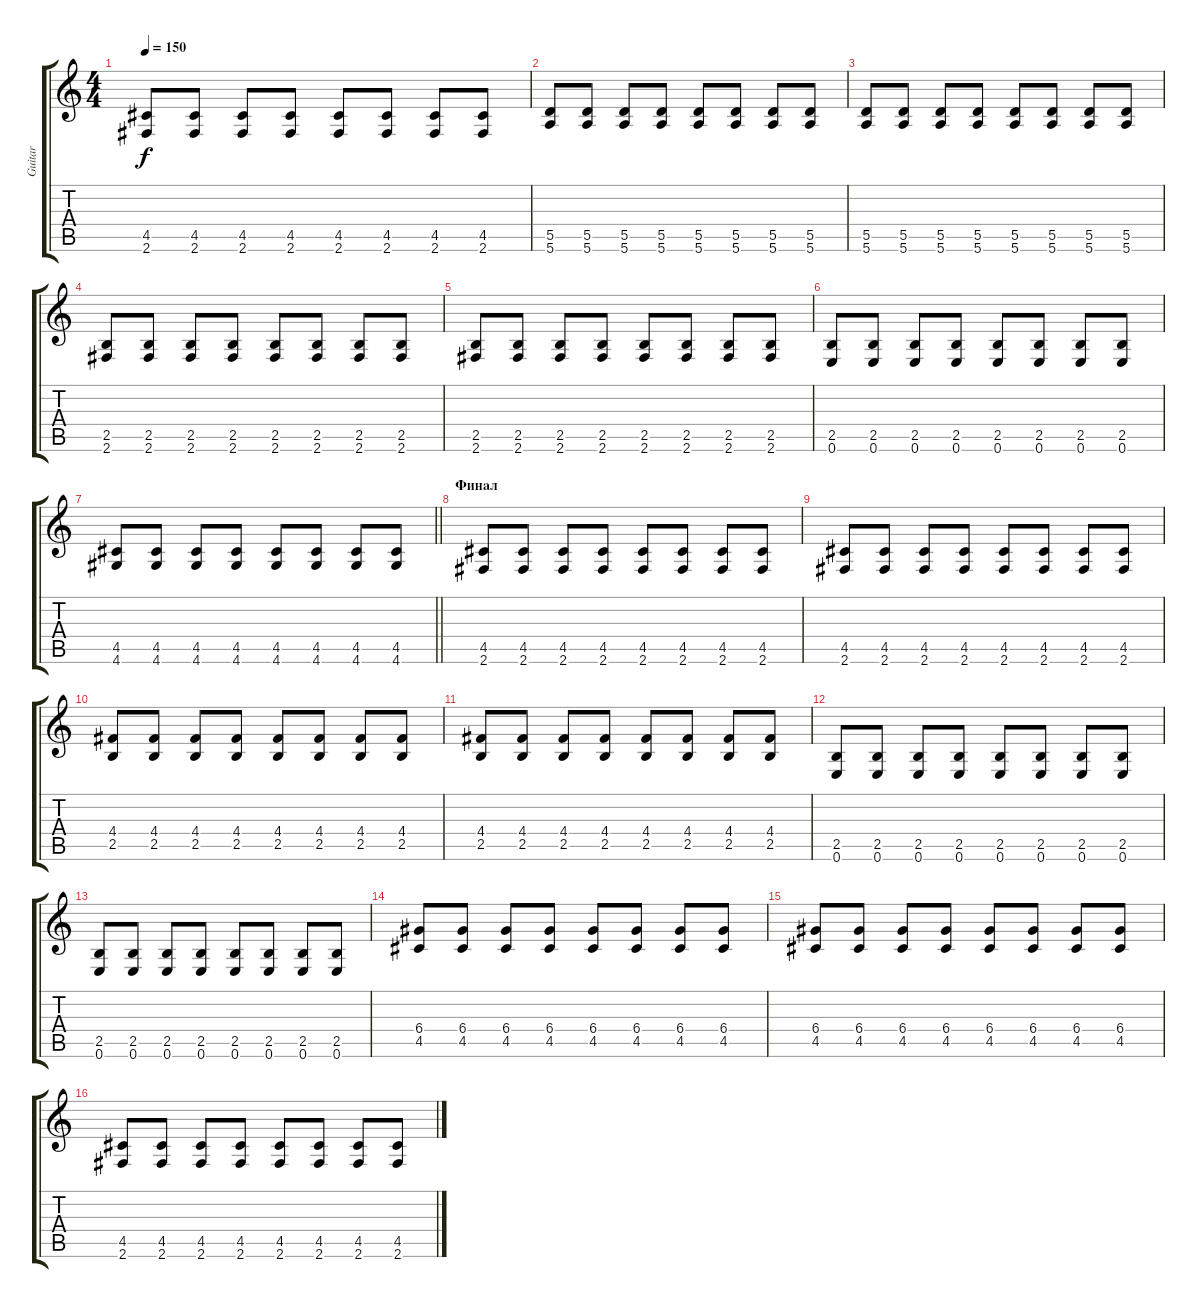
\track ("Guitar" "Guitar") {instrument distortionguitar}
\staff {score tabs}
\tuning (E4 B3 G3 D3 A2 E2) {hide}
\ts (4 4)
\tempo 150
\clef g2
\ks c
(4.5 2.6).8{dy f} (4.5 2.6).8 (4.5 2.6).8 (4.5 2.6).8 (4.5 2.6).8 (4.5 2.6).8 (4.5 2.6).8 (4.5 2.6).8 |
(5.5 5.6).8 (5.5 5.6).8 (5.5 5.6).8 (5.5 5.6).8 (5.5 5.6).8 (5.5 5.6).8 (5.5 5.6).8 (5.5 5.6).8 |
(5.5 5.6).8 (5.5 5.6).8 (5.5 5.6).8 (5.5 5.6).8 (5.5 5.6).8 (5.5 5.6).8 (5.5 5.6).8 (5.5 5.6).8 |
(2.5 2.6).8 (2.5 2.6).8 (2.5 2.6).8 (2.5 2.6).8 (2.5 2.6).8 (2.5 2.6).8 (2.5 2.6).8 (2.5 2.6).8 |
(2.5 2.6).8 (2.5 2.6).8 (2.5 2.6).8 (2.5 2.6).8 (2.5 2.6).8 (2.5 2.6).8 (2.5 2.6).8 (2.5 2.6).8 |
(2.5 0.6).8 (2.5 0.6).8 (2.5 0.6).8 (2.5 0.6).8 (2.5 0.6).8 (2.5 0.6).8 (2.5 0.6).8 (2.5 0.6).8 |
\barLineRight lightlight
(4.5 4.6).8 (4.5 4.6).8 (4.5 4.6).8 (4.5 4.6).8 (4.5 4.6).8 (4.5 4.6).8 (4.5 4.6).8 (4.5 4.6).8 |
\section ("" "Финал")
(4.5 2.6).8 (4.5 2.6).8 (4.5 2.6).8 (4.5 2.6).8 (4.5 2.6).8 (4.5 2.6).8 (4.5 2.6).8 (4.5 2.6).8 |
(4.5 2.6).8 (4.5 2.6).8 (4.5 2.6).8 (4.5 2.6).8 (4.5 2.6).8 (4.5 2.6).8 (4.5 2.6).8 (4.5 2.6).8 |
(4.4 2.5).8 (4.4 2.5).8 (4.4 2.5).8 (4.4 2.5).8 (4.4 2.5).8 (4.4 2.5).8 (4.4 2.5).8 (4.4 2.5).8 |
(4.4 2.5).8 (4.4 2.5).8 (4.4 2.5).8 (4.4 2.5).8 (4.4 2.5).8 (4.4 2.5).8 (4.4 2.5).8 (4.4 2.5).8 |
(2.5 0.6).8 (2.5 0.6).8 (2.5 0.6).8 (2.5 0.6).8 (2.5 0.6).8 (2.5 0.6).8 (2.5 0.6).8 (2.5 0.6).8 |
(2.5 0.6).8 (2.5 0.6).8 (2.5 0.6).8 (2.5 0.6).8 (2.5 0.6).8 (2.5 0.6).8 (2.5 0.6).8 (2.5 0.6).8 |
(6.4 4.5).8 (6.4 4.5).8 (6.4 4.5).8 (6.4 4.5).8 (6.4 4.5).8 (6.4 4.5).8 (6.4 4.5).8 (6.4 4.5).8 |
(6.4 4.5).8 (6.4 4.5).8 (6.4 4.5).8 (6.4 4.5).8 (6.4 4.5).8 (6.4 4.5).8 (6.4 4.5).8 (6.4 4.5).8 |
(4.5 2.6).8 (4.5 2.6).8 (4.5 2.6).8 (4.5 2.6).8 (4.5 2.6).8 (4.5 2.6).8 (4.5 2.6).8 (4.5 2.6).8
